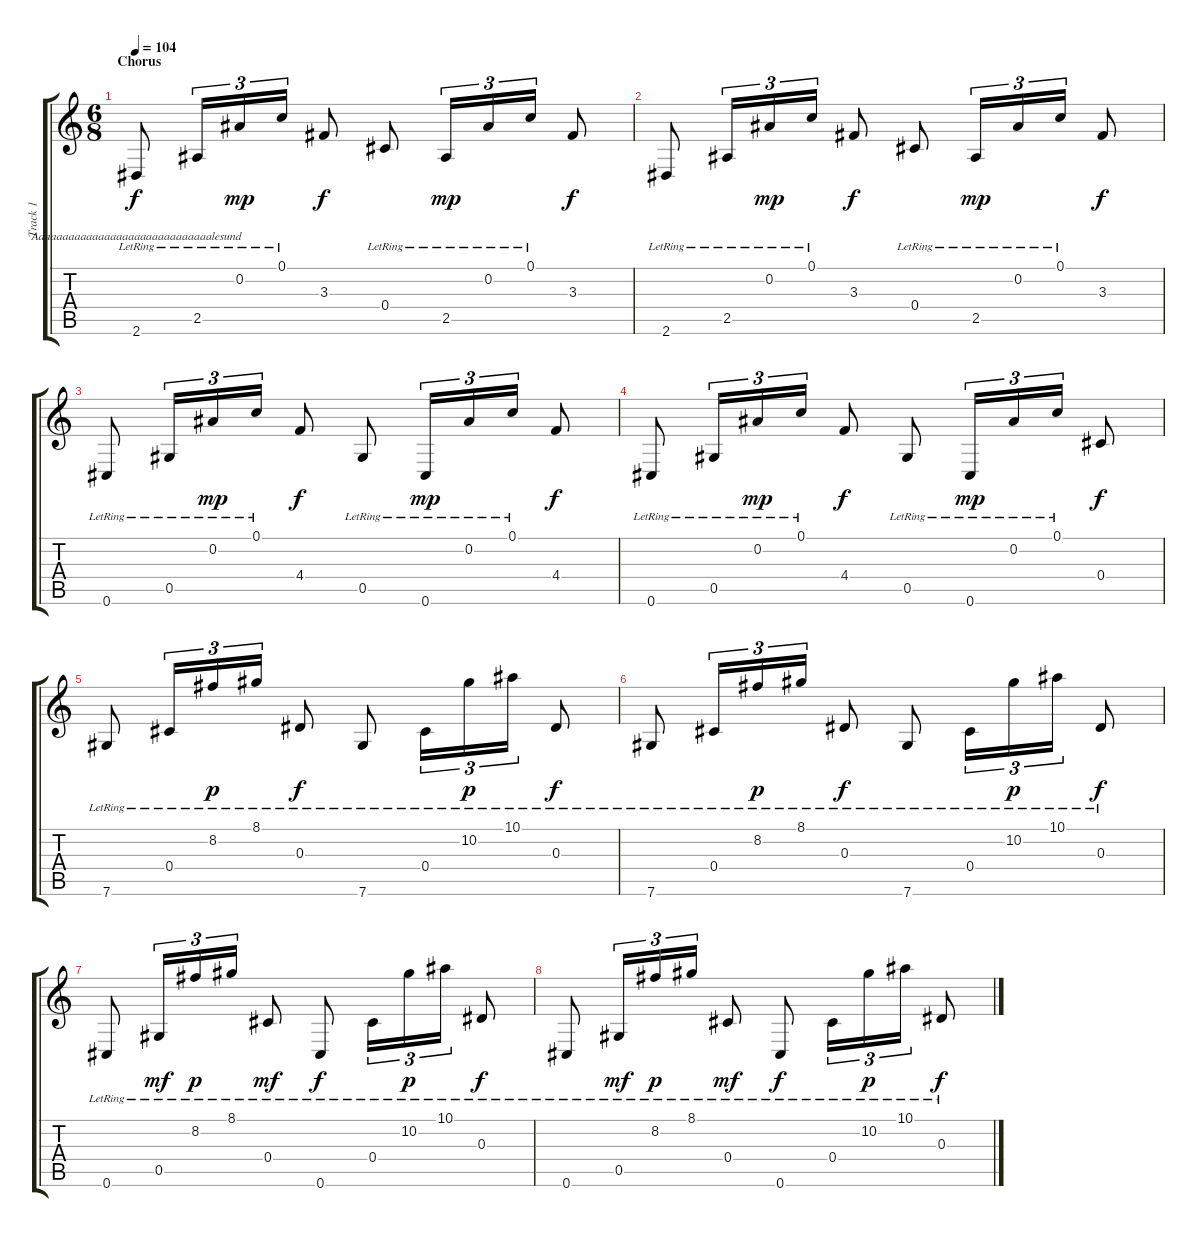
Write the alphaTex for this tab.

\track ("Track 1" "Track 1") {instrument acousticguitarnylon}
\staff {score tabs}
\tuning (C4 Bb3 Eb3 Db3 Ab2 Db2) {hide}
\ts (6 8)
\section ("" "Chorus")
\tempo 104
\clef g2
\ks c
2.6{lr}.8{lyrics (0 "") lyrics (1 "") lyrics (2 "") lyrics (3 "") lyrics (4 "Aaaaaaaaaaaaaaaaaaaaaaaaaaaaaalesund") dy f} 2.5{lr}.16{tu (3 2)} 0.2{lr}.16{tu (3 2) dy mp} 0.1{lr}.16{tu (3 2)} 3.3.8{dy f} 0.4{lr}.8 2.5{lr}.16{tu (3 2) dy mp} 0.2{lr}.16{tu (3 2)} 0.1{lr}.16{tu (3 2)} 3.3.8{dy f} |
2.6{lr}.8 2.5{lr}.16{tu (3 2)} 0.2{lr}.16{tu (3 2) dy mp} 0.1{lr}.16{tu (3 2)} 3.3.8{dy f} 0.4{lr}.8 2.5{lr}.16{tu (3 2) dy mp} 0.2{lr}.16{tu (3 2)} 0.1{lr}.16{tu (3 2)} 3.3.8{dy f} |
0.6{lr}.8 0.5{lr}.16{tu (3 2)} 0.2{lr}.16{tu (3 2) dy mp} 0.1{lr}.16{tu (3 2)} 4.4.8{dy f} 0.5{lr}.8 0.6{lr}.16{tu (3 2) dy mp} 0.2{lr}.16{tu (3 2)} 0.1{lr}.16{tu (3 2)} 4.4.8{dy f} |
0.6{lr}.8 0.5{lr}.16{tu (3 2)} 0.2{lr}.16{tu (3 2) dy mp} 0.1{lr}.16{tu (3 2)} 4.4.8{dy f} 0.5{lr}.8 0.6{lr}.16{tu (3 2) dy mp} 0.2{lr}.16{tu (3 2)} 0.1{lr}.16{tu (3 2)} 0.4.8{dy f} |
7.6{lr}.8 0.4{lr}.16{tu (3 2)} 8.2{lr}.16{tu (3 2) dy p} 8.1{lr}.16{tu (3 2)} 0.3{lr}.8{dy f} 7.6{lr}.8 0.4{lr}.16{tu (3 2)} 10.2{lr}.16{tu (3 2) dy p} 10.1{lr}.16{tu (3 2)} 0.3{lr}.8{dy f} |
7.6{lr}.8 0.4{lr}.16{tu (3 2)} 8.2{lr}.16{tu (3 2) dy p} 8.1{lr}.16{tu (3 2)} 0.3{lr}.8{dy f} 7.6{lr}.8 0.4{lr}.16{tu (3 2)} 10.2{lr}.16{tu (3 2) dy p} 10.1{lr}.16{tu (3 2)} 0.3{lr}.8{dy f} |
0.6{lr}.8 0.5{lr}.16{tu (3 2) dy mf} 8.2{lr}.16{tu (3 2) dy p} 8.1{lr}.16{tu (3 2)} 0.4{lr}.8{dy mf} 0.6{lr}.8{dy f} 0.4{lr}.16{tu (3 2)} 10.2{lr}.16{tu (3 2) dy p} 10.1{lr}.16{tu (3 2)} 0.3{lr}.8{dy f} |
0.6{lr}.8 0.5{lr}.16{tu (3 2) dy mf} 8.2{lr}.16{tu (3 2) dy p} 8.1{lr}.16{tu (3 2)} 0.4{lr}.8{dy mf} 0.6{lr}.8{dy f} 0.4{lr}.16{tu (3 2)} 10.2{lr}.16{tu (3 2) dy p} 10.1{lr}.16{tu (3 2)} 0.3{lr}.8{dy f}
